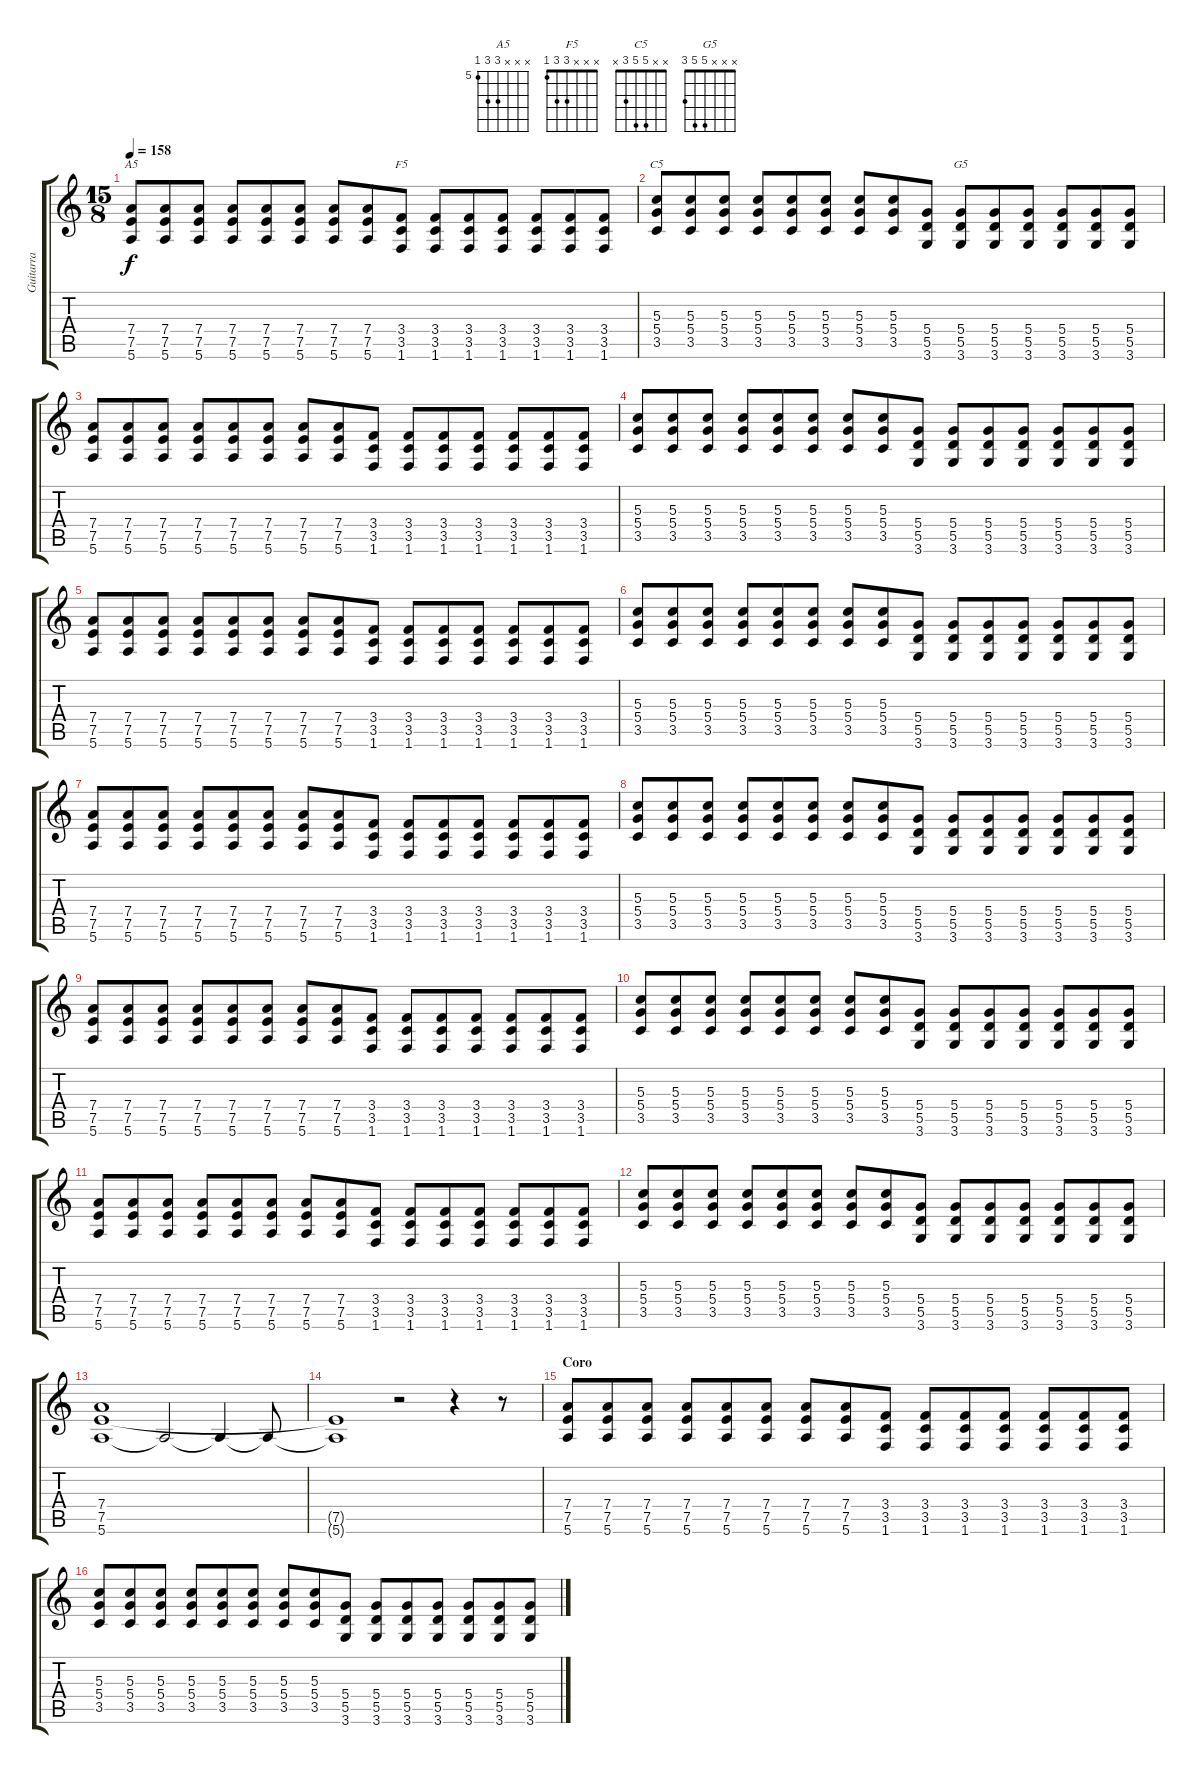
\track ("Guitarra" "Guitarra") {instrument overdrivenguitar}
\staff {score tabs}
\tuning (E4 B3 G3 D3 A2 E2) {hide}
\chord ("A5" x x x 7 7 5) {firstfret 5}
\chord ("F5" x x x 3 3 1)
\chord ("C5" x x 5 5 3 x)
\chord ("G5" x x x 5 5 3)
\ts (15 8)
\tempo 158
\clef g2
\ks c
(7.4 7.5 5.6).8{ch "A5" dy f} (7.4 7.5 5.6).8 (7.4 7.5 5.6).8 (7.4 7.5 5.6).8 (7.4 7.5 5.6).8 (7.4 7.5 5.6).8 (7.4 7.5 5.6).8 (7.4 7.5 5.6).8 (3.4 3.5 1.6).8{ch "F5"} (3.4 3.5 1.6).8 (3.4 3.5 1.6).8 (3.4 3.5 1.6).8 (3.4 3.5 1.6).8 (3.4 3.5 1.6).8 (3.4 3.5 1.6).8 |
(5.3 5.4 3.5).8{ch "C5"} (5.3 5.4 3.5).8 (5.3 5.4 3.5).8 (5.3 5.4 3.5).8 (5.3 5.4 3.5).8 (5.3 5.4 3.5).8 (5.3 5.4 3.5).8 (5.3 5.4 3.5).8 (5.4 5.5 3.6).8 (5.4 5.5 3.6).8{ch "G5"} (5.4 5.5 3.6).8 (5.4 5.5 3.6).8 (5.4 5.5 3.6).8 (5.4 5.5 3.6).8 (5.4 5.5 3.6).8 |
(7.4 7.5 5.6).8 (7.4 7.5 5.6).8 (7.4 7.5 5.6).8 (7.4 7.5 5.6).8 (7.4 7.5 5.6).8 (7.4 7.5 5.6).8 (7.4 7.5 5.6).8 (7.4 7.5 5.6).8 (3.4 3.5 1.6).8 (3.4 3.5 1.6).8 (3.4 3.5 1.6).8 (3.4 3.5 1.6).8 (3.4 3.5 1.6).8 (3.4 3.5 1.6).8 (3.4 3.5 1.6).8 |
(5.3 5.4 3.5).8 (5.3 5.4 3.5).8 (5.3 5.4 3.5).8 (5.3 5.4 3.5).8 (5.3 5.4 3.5).8 (5.3 5.4 3.5).8 (5.3 5.4 3.5).8 (5.3 5.4 3.5).8 (5.4 5.5 3.6).8 (5.4 5.5 3.6).8 (5.4 5.5 3.6).8 (5.4 5.5 3.6).8 (5.4 5.5 3.6).8 (5.4 5.5 3.6).8 (5.4 5.5 3.6).8 |
(7.4 7.5 5.6).8 (7.4 7.5 5.6).8 (7.4 7.5 5.6).8 (7.4 7.5 5.6).8 (7.4 7.5 5.6).8 (7.4 7.5 5.6).8 (7.4 7.5 5.6).8 (7.4 7.5 5.6).8 (3.4 3.5 1.6).8 (3.4 3.5 1.6).8 (3.4 3.5 1.6).8 (3.4 3.5 1.6).8 (3.4 3.5 1.6).8 (3.4 3.5 1.6).8 (3.4 3.5 1.6).8 |
(5.3 5.4 3.5).8 (5.3 5.4 3.5).8 (5.3 5.4 3.5).8 (5.3 5.4 3.5).8 (5.3 5.4 3.5).8 (5.3 5.4 3.5).8 (5.3 5.4 3.5).8 (5.3 5.4 3.5).8 (5.4 5.5 3.6).8 (5.4 5.5 3.6).8 (5.4 5.5 3.6).8 (5.4 5.5 3.6).8 (5.4 5.5 3.6).8 (5.4 5.5 3.6).8 (5.4 5.5 3.6).8 |
(7.4 7.5 5.6).8 (7.4 7.5 5.6).8 (7.4 7.5 5.6).8 (7.4 7.5 5.6).8 (7.4 7.5 5.6).8 (7.4 7.5 5.6).8 (7.4 7.5 5.6).8 (7.4 7.5 5.6).8 (3.4 3.5 1.6).8 (3.4 3.5 1.6).8 (3.4 3.5 1.6).8 (3.4 3.5 1.6).8 (3.4 3.5 1.6).8 (3.4 3.5 1.6).8 (3.4 3.5 1.6).8 |
(5.3 5.4 3.5).8 (5.3 5.4 3.5).8 (5.3 5.4 3.5).8 (5.3 5.4 3.5).8 (5.3 5.4 3.5).8 (5.3 5.4 3.5).8 (5.3 5.4 3.5).8 (5.3 5.4 3.5).8 (5.4 5.5 3.6).8 (5.4 5.5 3.6).8 (5.4 5.5 3.6).8 (5.4 5.5 3.6).8 (5.4 5.5 3.6).8 (5.4 5.5 3.6).8 (5.4 5.5 3.6).8 |
(7.4 7.5 5.6).8 (7.4 7.5 5.6).8 (7.4 7.5 5.6).8 (7.4 7.5 5.6).8 (7.4 7.5 5.6).8 (7.4 7.5 5.6).8 (7.4 7.5 5.6).8 (7.4 7.5 5.6).8 (3.4 3.5 1.6).8 (3.4 3.5 1.6).8 (3.4 3.5 1.6).8 (3.4 3.5 1.6).8 (3.4 3.5 1.6).8 (3.4 3.5 1.6).8 (3.4 3.5 1.6).8 |
(5.3 5.4 3.5).8 (5.3 5.4 3.5).8 (5.3 5.4 3.5).8 (5.3 5.4 3.5).8 (5.3 5.4 3.5).8 (5.3 5.4 3.5).8 (5.3 5.4 3.5).8 (5.3 5.4 3.5).8 (5.4 5.5 3.6).8 (5.4 5.5 3.6).8 (5.4 5.5 3.6).8 (5.4 5.5 3.6).8 (5.4 5.5 3.6).8 (5.4 5.5 3.6).8 (5.4 5.5 3.6).8 |
(7.4 7.5 5.6).8 (7.4 7.5 5.6).8 (7.4 7.5 5.6).8 (7.4 7.5 5.6).8 (7.4 7.5 5.6).8 (7.4 7.5 5.6).8 (7.4 7.5 5.6).8 (7.4 7.5 5.6).8 (3.4 3.5 1.6).8 (3.4 3.5 1.6).8 (3.4 3.5 1.6).8 (3.4 3.5 1.6).8 (3.4 3.5 1.6).8 (3.4 3.5 1.6).8 (3.4 3.5 1.6).8 |
(5.3 5.4 3.5).8 (5.3 5.4 3.5).8 (5.3 5.4 3.5).8 (5.3 5.4 3.5).8 (5.3 5.4 3.5).8 (5.3 5.4 3.5).8 (5.3 5.4 3.5).8 (5.3 5.4 3.5).8 (5.4 5.5 3.6).8 (5.4 5.5 3.6).8 (5.4 5.5 3.6).8 (5.4 5.5 3.6).8 (5.4 5.5 3.6).8 (5.4 5.5 3.6).8 (5.4 5.5 3.6).8 |
(7.4 7.5 5.6).1 5.6{t}.2 5.6{t}.4 5.6{t}.8 |
(7.5{t} 5.6{t}).1 r.2 r.4 r.8 |
\section ("" "Coro")
(7.4 7.5 5.6).8 (7.4 7.5 5.6).8 (7.4 7.5 5.6).8 (7.4 7.5 5.6).8 (7.4 7.5 5.6).8 (7.4 7.5 5.6).8 (7.4 7.5 5.6).8 (7.4 7.5 5.6).8 (3.4 3.5 1.6).8 (3.4 3.5 1.6).8 (3.4 3.5 1.6).8 (3.4 3.5 1.6).8 (3.4 3.5 1.6).8 (3.4 3.5 1.6).8 (3.4 3.5 1.6).8 |
(5.3 5.4 3.5).8 (5.3 5.4 3.5).8 (5.3 5.4 3.5).8 (5.3 5.4 3.5).8 (5.3 5.4 3.5).8 (5.3 5.4 3.5).8 (5.3 5.4 3.5).8 (5.3 5.4 3.5).8 (5.4 5.5 3.6).8 (5.4 5.5 3.6).8 (5.4 5.5 3.6).8 (5.4 5.5 3.6).8 (5.4 5.5 3.6).8 (5.4 5.5 3.6).8 (5.4 5.5 3.6).8
